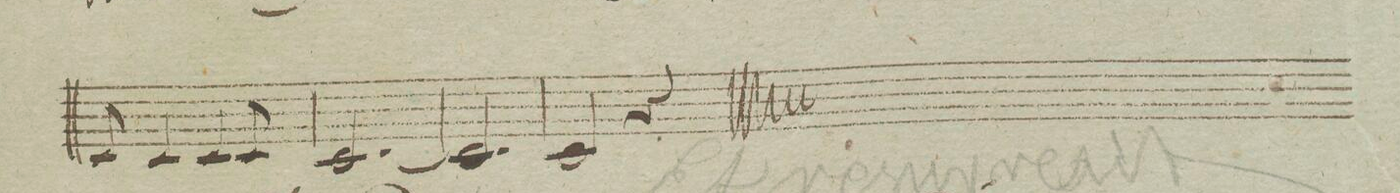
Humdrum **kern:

**kern	**dynam
*I"Violino. 2do	*
*clefG2	*
*k[b-e-a-]	*
*met(c|)	*
*M3/4	*
8c/	.
4c/	.
4c/	.
8c/	.
=117	=117
[2.c/	.
=118	=118
2.c/]	.
=119	=119
2c/	.
4r	.
=||120	=||120
*clefG2	*
*k[]	*
*M2/2	*
*met(c|)	*
*-	*-
